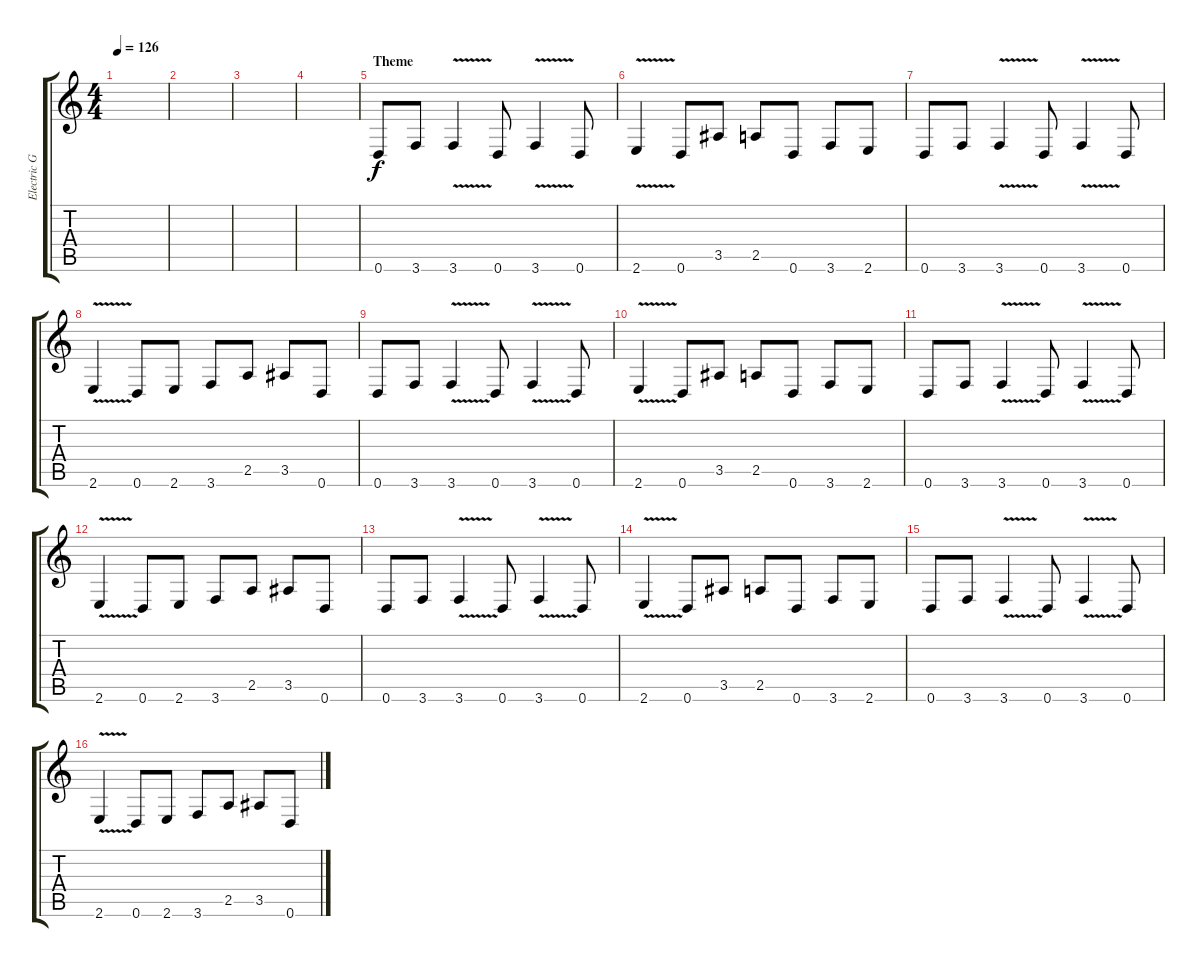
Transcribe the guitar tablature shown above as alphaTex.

\track ("Electric Guitar" "Electric G") {instrument distortionguitar}
\staff {score tabs}
\tuning (D4 A3 F3 C3 G2 D2) {hide}
\ts (4 4)
\tempo 126
\clef g2
\ks c
|
|
|
|
\section ("" "Theme")
0.6.8 3.6.8 3.6{v}.4 0.6.8 3.6{v}.4 0.6.8 |
2.6{v}.4 0.6.8 3.5.8 2.5.8 0.6.8 3.6.8 2.6.8 |
0.6.8 3.6.8 3.6{v}.4 0.6.8 3.6{v}.4 0.6.8 |
2.6{v}.4 0.6.8 2.6.8 3.6.8 2.5.8 3.5.8 0.6.8 |
0.6.8 3.6.8 3.6{v}.4 0.6.8 3.6{v}.4 0.6.8 |
2.6{v}.4 0.6.8 3.5.8 2.5.8 0.6.8 3.6.8 2.6.8 |
0.6.8 3.6.8 3.6{v}.4 0.6.8 3.6{v}.4 0.6.8 |
2.6{v}.4 0.6.8 2.6.8 3.6.8 2.5.8 3.5.8 0.6.8 |
0.6.8 3.6.8 3.6{v}.4 0.6.8 3.6{v}.4 0.6.8 |
2.6{v}.4 0.6.8 3.5.8 2.5.8 0.6.8 3.6.8 2.6.8 |
0.6.8 3.6.8 3.6{v}.4 0.6.8 3.6{v}.4 0.6.8 |
2.6{v}.4 0.6.8 2.6.8 3.6.8 2.5.8 3.5.8 0.6.8
